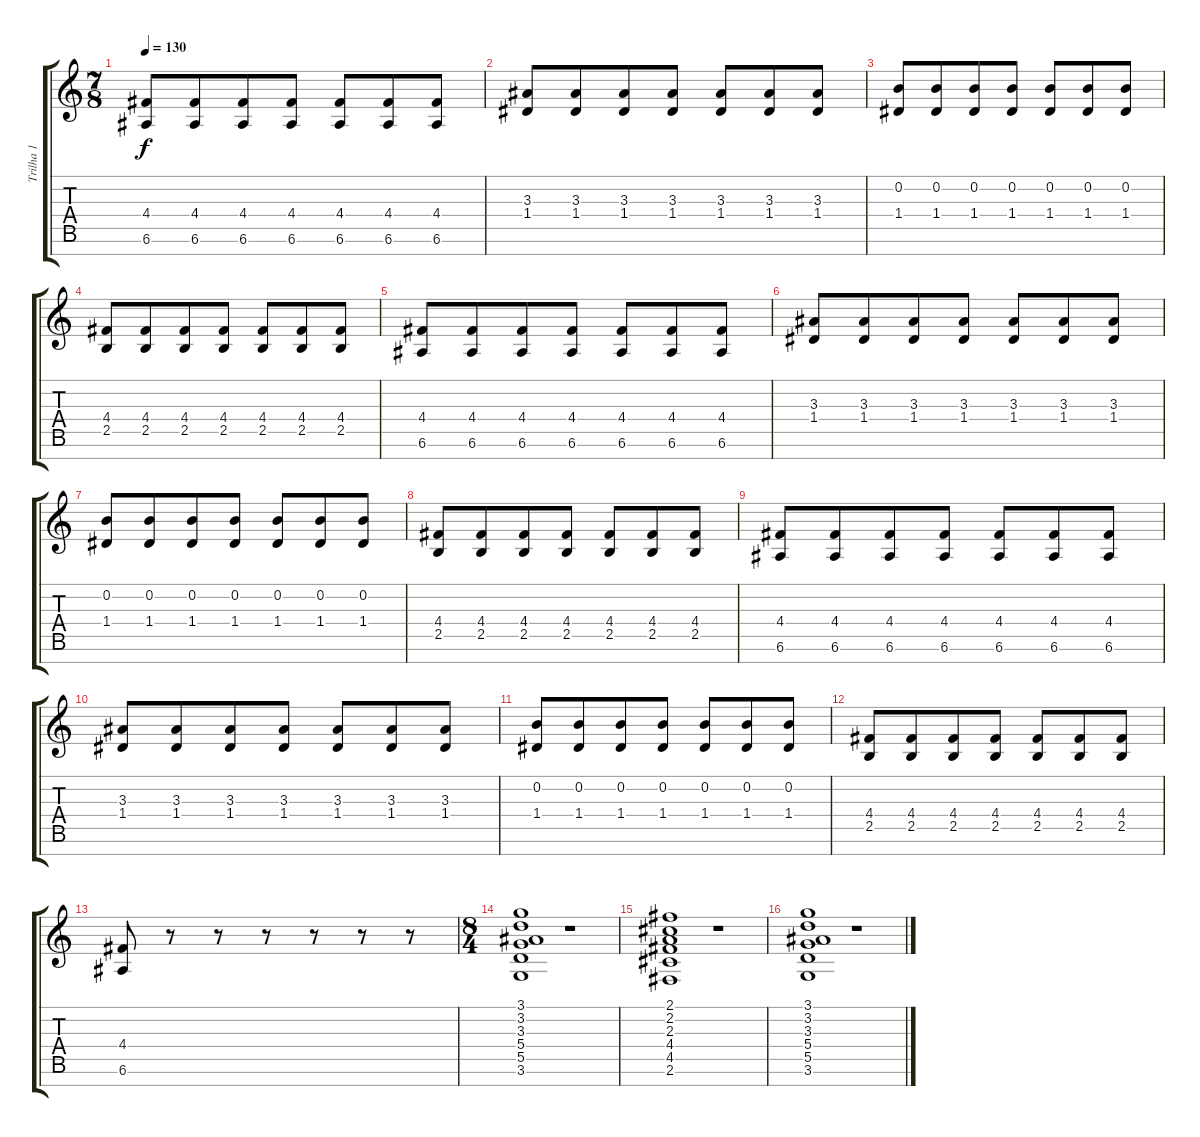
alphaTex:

\track ("Trilha 1" "Trilha 1") {instrument distortionguitar}
\staff {score tabs}
\tuning (E4 B3 G3 D3 A2 E2 B1) {hide}
\ts (7 8)
\tempo 130
\clef g2
\ks c
(4.4 6.6).8{dy f} (4.4 6.6).8 (4.4 6.6).8 (4.4 6.6).8 (4.4 6.6).8 (4.4 6.6).8 (4.4 6.6).8 |
(3.3 1.4).8 (3.3 1.4).8 (3.3 1.4).8 (3.3 1.4).8 (3.3 1.4).8 (3.3 1.4).8 (3.3 1.4).8 |
(0.2 1.4).8 (0.2 1.4).8 (0.2 1.4).8 (0.2 1.4).8 (0.2 1.4).8 (0.2 1.4).8 (0.2 1.4).8 |
(4.4 2.5).8 (4.4 2.5).8 (4.4 2.5).8 (4.4 2.5).8 (4.4 2.5).8 (4.4 2.5).8 (4.4 2.5).8 |
(4.4 6.6).8 (4.4 6.6).8 (4.4 6.6).8 (4.4 6.6).8 (4.4 6.6).8 (4.4 6.6).8 (4.4 6.6).8 |
(3.3 1.4).8 (3.3 1.4).8 (3.3 1.4).8 (3.3 1.4).8 (3.3 1.4).8 (3.3 1.4).8 (3.3 1.4).8 |
(0.2 1.4).8 (0.2 1.4).8 (0.2 1.4).8 (0.2 1.4).8 (0.2 1.4).8 (0.2 1.4).8 (0.2 1.4).8 |
(4.4 2.5).8 (4.4 2.5).8 (4.4 2.5).8 (4.4 2.5).8 (4.4 2.5).8 (4.4 2.5).8 (4.4 2.5).8 |
(4.4 6.6).8 (4.4 6.6).8 (4.4 6.6).8 (4.4 6.6).8 (4.4 6.6).8 (4.4 6.6).8 (4.4 6.6).8 |
(3.3 1.4).8 (3.3 1.4).8 (3.3 1.4).8 (3.3 1.4).8 (3.3 1.4).8 (3.3 1.4).8 (3.3 1.4).8 |
(0.2 1.4).8 (0.2 1.4).8 (0.2 1.4).8 (0.2 1.4).8 (0.2 1.4).8 (0.2 1.4).8 (0.2 1.4).8 |
(4.4 2.5).8 (4.4 2.5).8 (4.4 2.5).8 (4.4 2.5).8 (4.4 2.5).8 (4.4 2.5).8 (4.4 2.5).8 |
(4.4 6.6).8 r.8 r.8 r.8 r.8 r.8 r.8 |
\ts (8 4)
(3.1 3.2 3.3 5.4 5.5 3.6).1 r.1 |
(2.1 2.2 2.3 4.4 4.5 2.6).1 r.1 |
(3.1 3.2 3.3 5.4 5.5 3.6).1 r.1
